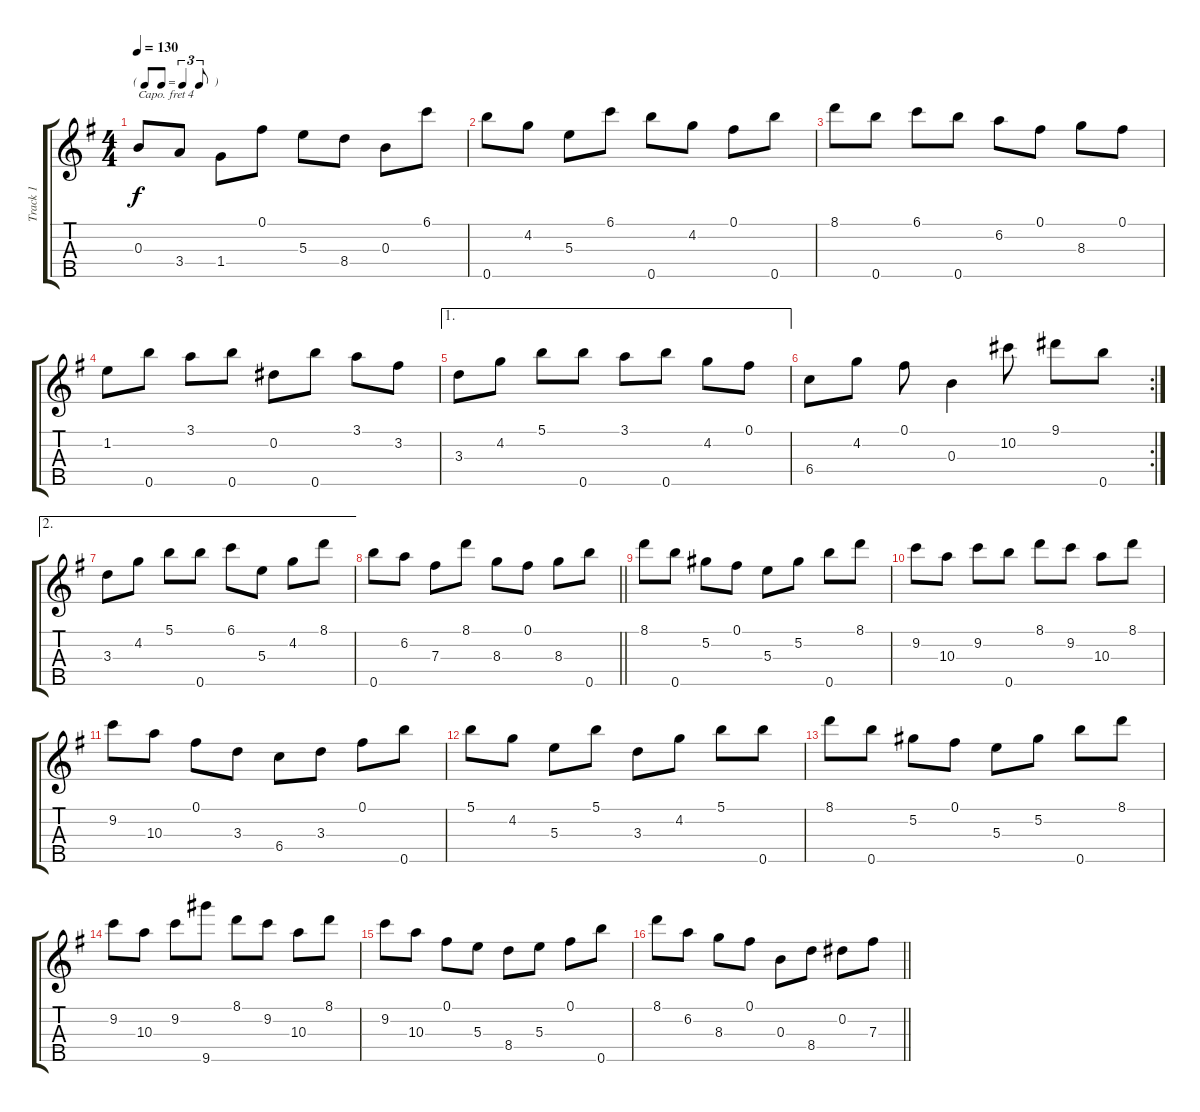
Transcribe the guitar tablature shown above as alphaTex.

\track ("Track 1" "Track 1") {instrument banjo}
\staff {score tabs}
\capo 4
\tuning (D4 B3 G3 D3 G4) {hide}
\displaytranspose 12
\ts (4 4)
\tf triplet8th
\tempo 130
\clef g2
\ks g
0.3.8{dy f} 3.4.8 1.4.8 0.1.8 5.3.8 8.4.8 0.3.8 6.1.8 |
0.5.8 4.2.8 5.3.8 6.1.8 0.5.8 4.2.8 0.1.8 0.5.8 |
8.1.8 0.5.8 6.1.8 0.5.8 6.2.8 0.1.8 8.3.8 0.1.8 |
1.2.8 0.5.8 3.1.8 0.5.8 0.2.8 0.5.8 3.1.8 3.2.8 |
\ae 1
3.3.8 4.2.8 5.1.8 0.5.8 3.1.8 0.5.8 4.2.8 0.1.8 |
\rc 2
6.4.8 4.2.8 0.1.8 0.3.4 10.2.8 9.1.8 0.5.8 |
\ae 2
3.3.8 4.2.8 5.1.8 0.5.8 6.1.8 5.3.8 4.2.8 8.1.8 |
\barLineRight lightlight
0.5.8 6.2.8 7.3.8 8.1.8 8.3.8 0.1.8 8.3.8 0.5.8 |
8.1.8 0.5.8 5.2.8 0.1.8 5.3.8 5.2.8 0.5.8 8.1.8 |
9.2.8 10.3.8 9.2.8 0.5.8 8.1.8 9.2.8 10.3.8 8.1.8 |
9.2.8 10.3.8 0.1.8 3.3.8 6.4.8 3.3.8 0.1.8 0.5.8 |
5.1.8 4.2.8 5.3.8 5.1.8 3.3.8 4.2.8 5.1.8 0.5.8 |
8.1.8 0.5.8 5.2.8 0.1.8 5.3.8 5.2.8 0.5.8 8.1.8 |
9.2.8 10.3.8 9.2.8 9.5.8 8.1.8 9.2.8 10.3.8 8.1.8 |
9.2.8 10.3.8 0.1.8 5.3.8 8.4.8 5.3.8 0.1.8 0.5.8 |
\barLineRight lightlight
8.1.8 6.2.8 8.3.8 0.1.8 0.3.8 8.4.8 0.2.8 7.3.8
